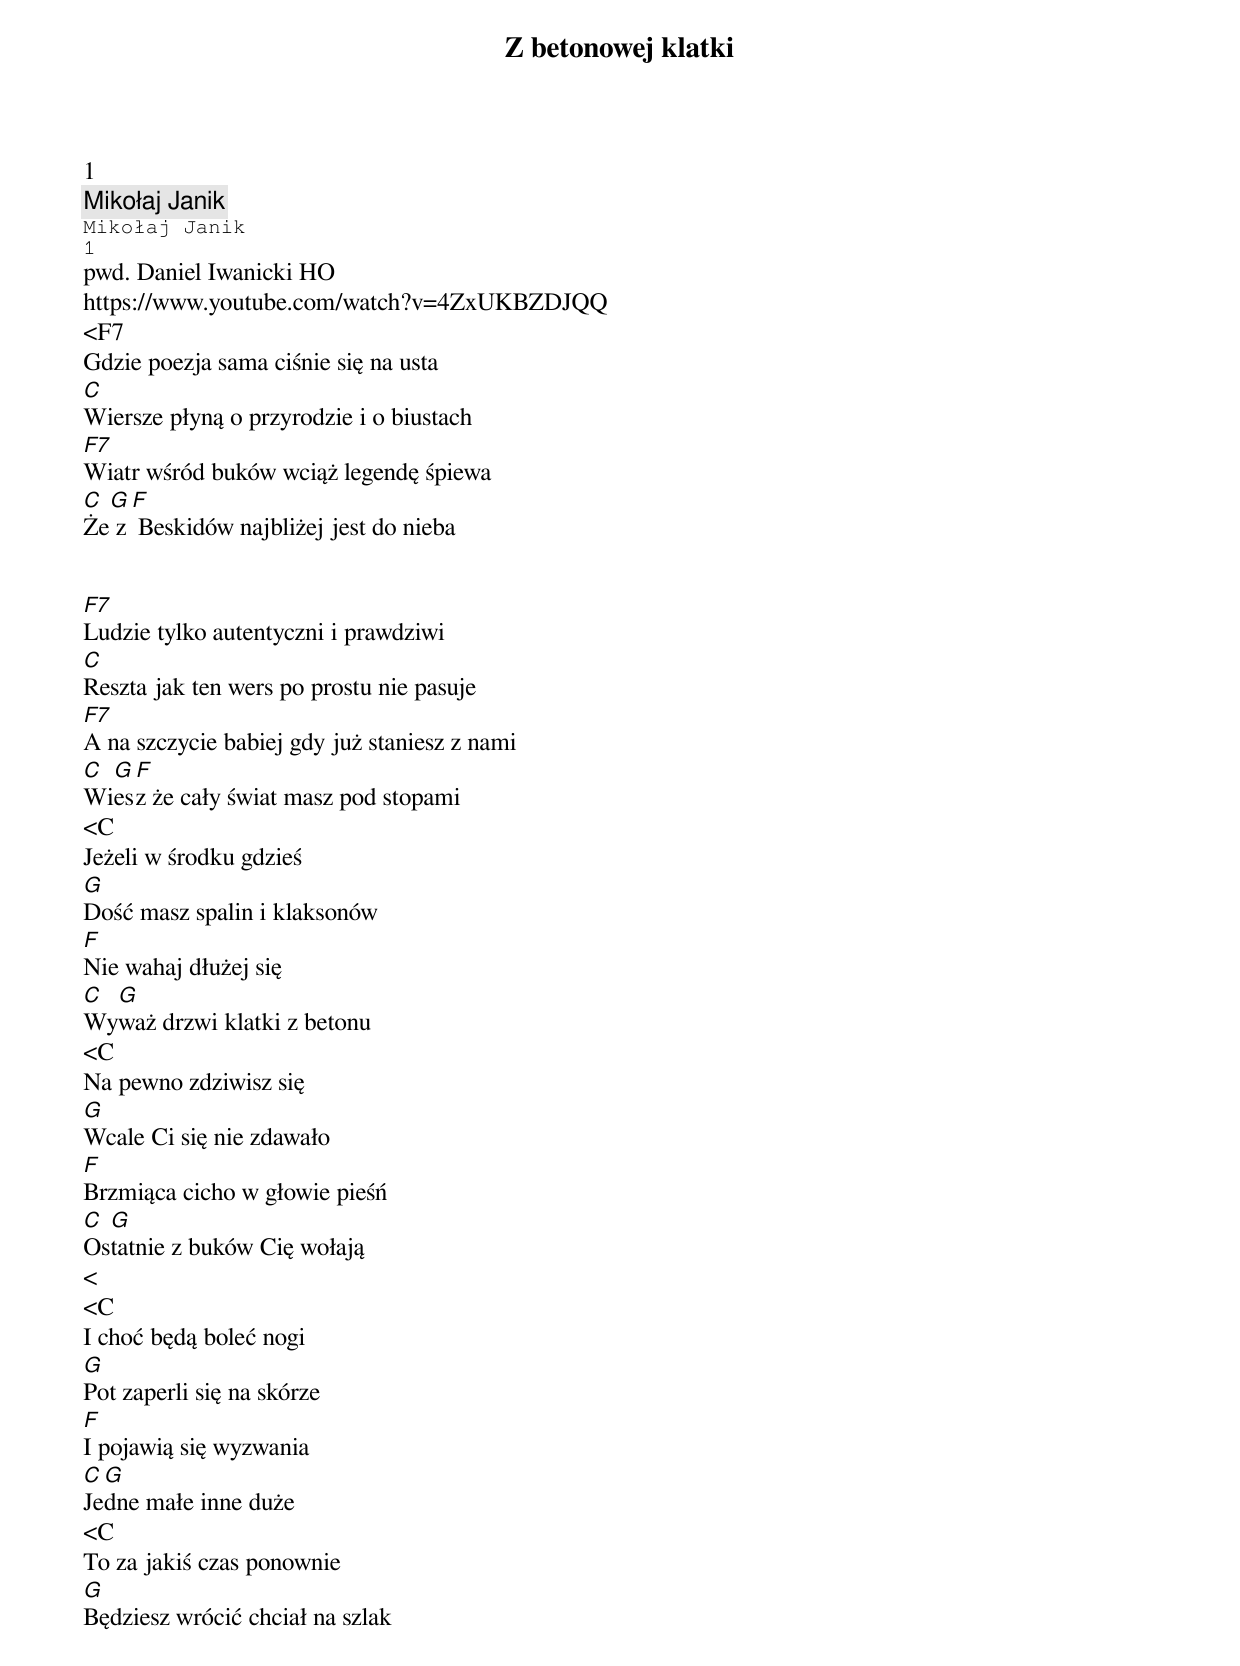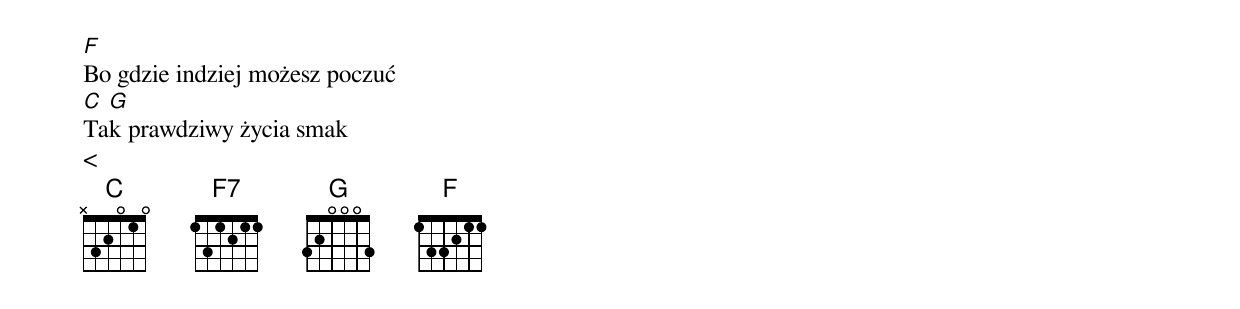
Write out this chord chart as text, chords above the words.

Z betonowej klatki
1
Mikołaj Janik
Mikołaj Janik
1
pwd. Daniel Iwanicki HO
https://www.youtube.com/watch?v=4ZxUKBZDJQQ
<F7
Gdzie poezja sama ciśnie się na usta
C
Wiersze płyną o przyrodzie i o biustach
F7
Wiatr wśród buków wciąż legendę śpiewa
C G F
Że z Beskidów najbliżej jest do nieba


F7
Ludzie tylko autentyczni i prawdziwi
C
Reszta jak ten wers po prostu nie pasuje
F7
A na szczycie babiej gdy już staniesz z nami
C G F
Wiesz że cały świat masz pod stopami
<C
Jeżeli w środku gdzieś
G
Dość masz spalin i klaksonów
F
Nie wahaj dłużej się
C G
Wyważ drzwi klatki z betonu
<C
Na pewno zdziwisz się
G
Wcale Ci się nie zdawało
F
Brzmiąca cicho w głowie pieśń
C G
Ostatnie z buków Cię wołają
<
<C
I choć będą boleć nogi
G
Pot zaperli się na skórze
F
I pojawią się wyzwania
C G
Jedne małe inne duże
<C
To za jakiś czas ponownie
G
Będziesz wrócić chciał na szlak
F
Bo gdzie indziej możesz poczuć
C G
Tak prawdziwy życia smak
<
